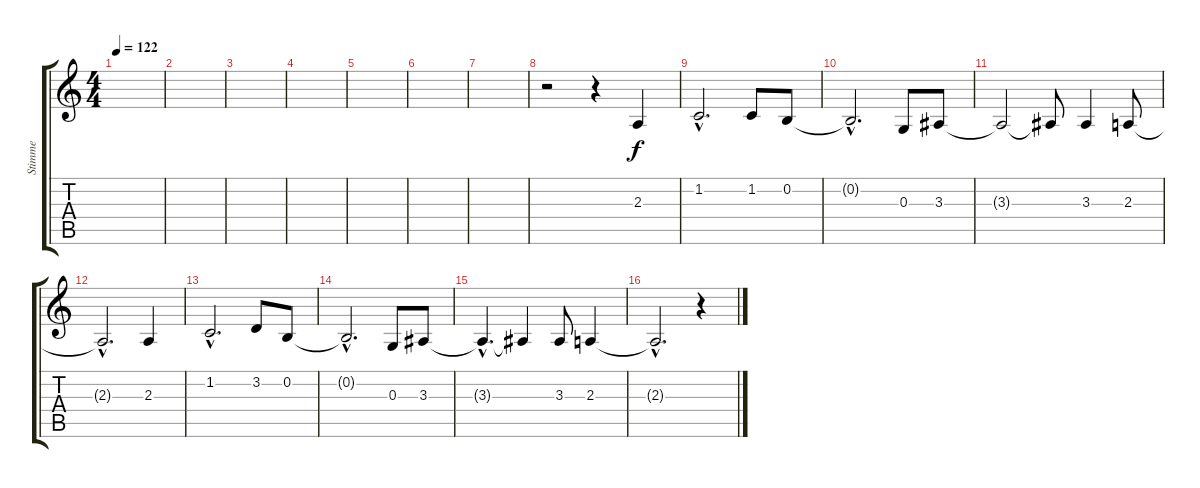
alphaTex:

\track ("Stimme" "Stimme") {instrument ocarina}
\staff {score tabs}
\tuning (E4 B3 G3 D3 A2 E2) {hide}
\ts (4 4)
\tempo 122
\clef g2
\ks c
|
|
|
|
|
|
|
r.2 r.4 2.3.4 |
1.2{hac}.2{d} 1.2.8 0.2.8 |
0.2{hac t}.2{d} 0.3.8 3.3.8 |
3.3{t}.2 3.3{t}.8 3.3.4 2.3.8 |
2.3{hac t}.2{d} 2.3.4 |
1.2{hac}.2{d} 3.2.8 0.2.8 |
0.2{hac t}.2{d} 0.3.8 3.3.8 |
3.3{hac t}.4{d} 3.3{t}.4 3.3.8 2.3.4 |
2.3{hac t}.2{d} r.4
